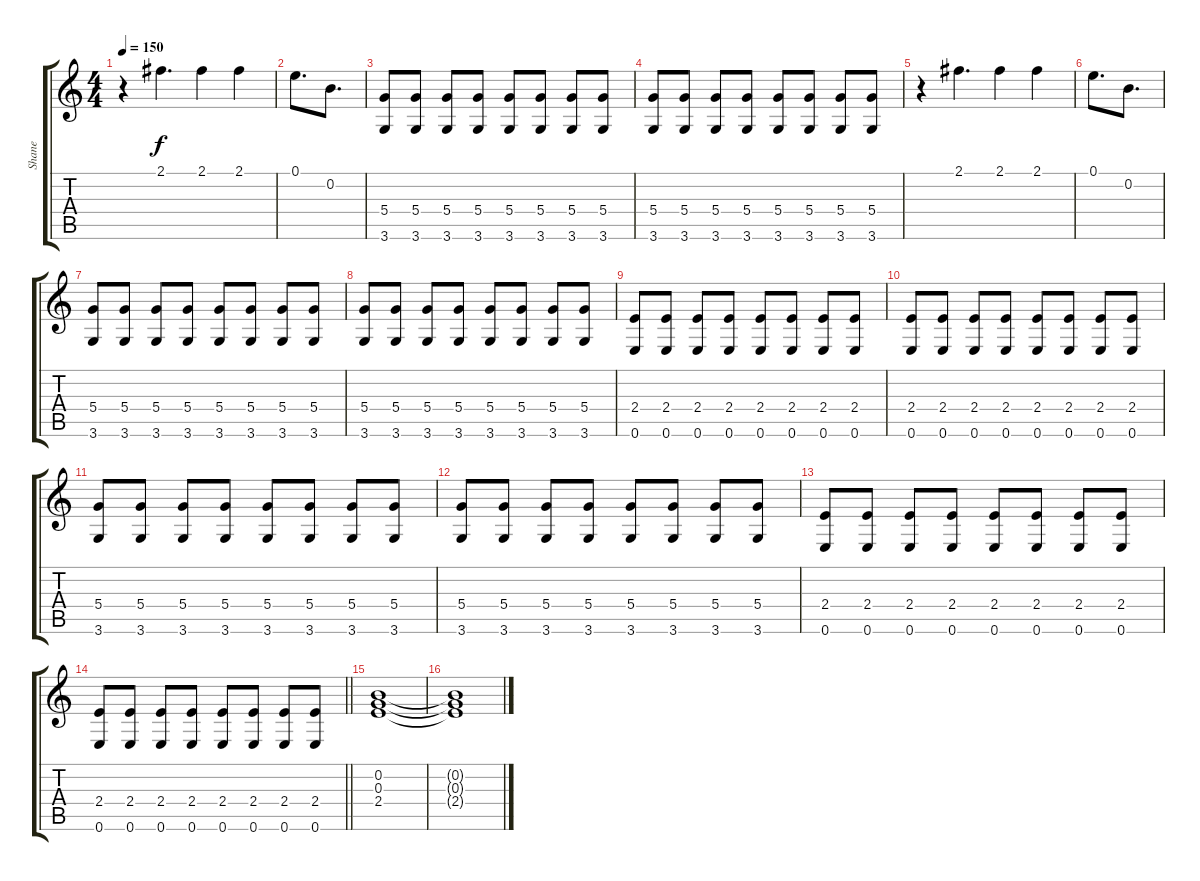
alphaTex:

\track ("Shane" "Shane") {instrument acousticguitarnylon}
\staff {score tabs}
\tuning (E4 B3 G3 D3 A2 E2) {hide}
\ts (4 4)
\tempo 150
\clef g2
\ks c
r.4{dy f} 2.1.4{d} 2.1.4 2.1.4 |
0.1.8{d} 0.2.8{d} |
(5.4 3.6).8 (5.4 3.6).8 (5.4 3.6).8 (5.4 3.6).8 (5.4 3.6).8 (5.4 3.6).8 (5.4 3.6).8 (5.4 3.6).8 |
(5.4 3.6).8 (5.4 3.6).8 (5.4 3.6).8 (5.4 3.6).8 (5.4 3.6).8 (5.4 3.6).8 (5.4 3.6).8 (5.4 3.6).8 |
r.4 2.1.4{d} 2.1.4 2.1.4 |
0.1.8{d} 0.2.8{d} |
(5.4 3.6).8 (5.4 3.6).8 (5.4 3.6).8 (5.4 3.6).8 (5.4 3.6).8 (5.4 3.6).8 (5.4 3.6).8 (5.4 3.6).8 |
(5.4 3.6).8 (5.4 3.6).8 (5.4 3.6).8 (5.4 3.6).8 (5.4 3.6).8 (5.4 3.6).8 (5.4 3.6).8 (5.4 3.6).8 |
(2.4 0.6).8 (2.4 0.6).8 (2.4 0.6).8 (2.4 0.6).8 (2.4 0.6).8 (2.4 0.6).8 (2.4 0.6).8 (2.4 0.6).8 |
(2.4 0.6).8 (2.4 0.6).8 (2.4 0.6).8 (2.4 0.6).8 (2.4 0.6).8 (2.4 0.6).8 (2.4 0.6).8 (2.4 0.6).8 |
(5.4 3.6).8 (5.4 3.6).8 (5.4 3.6).8 (5.4 3.6).8 (5.4 3.6).8 (5.4 3.6).8 (5.4 3.6).8 (5.4 3.6).8 |
(5.4 3.6).8 (5.4 3.6).8 (5.4 3.6).8 (5.4 3.6).8 (5.4 3.6).8 (5.4 3.6).8 (5.4 3.6).8 (5.4 3.6).8 |
(2.4 0.6).8 (2.4 0.6).8 (2.4 0.6).8 (2.4 0.6).8 (2.4 0.6).8 (2.4 0.6).8 (2.4 0.6).8 (2.4 0.6).8 |
\barLineRight lightlight
(2.4 0.6).8 (2.4 0.6).8 (2.4 0.6).8 (2.4 0.6).8 (2.4 0.6).8 (2.4 0.6).8 (2.4 0.6).8 (2.4 0.6).8 |
(0.2 0.3 2.4).1 |
(0.2{t} 0.3{t} 2.4{t}).1
